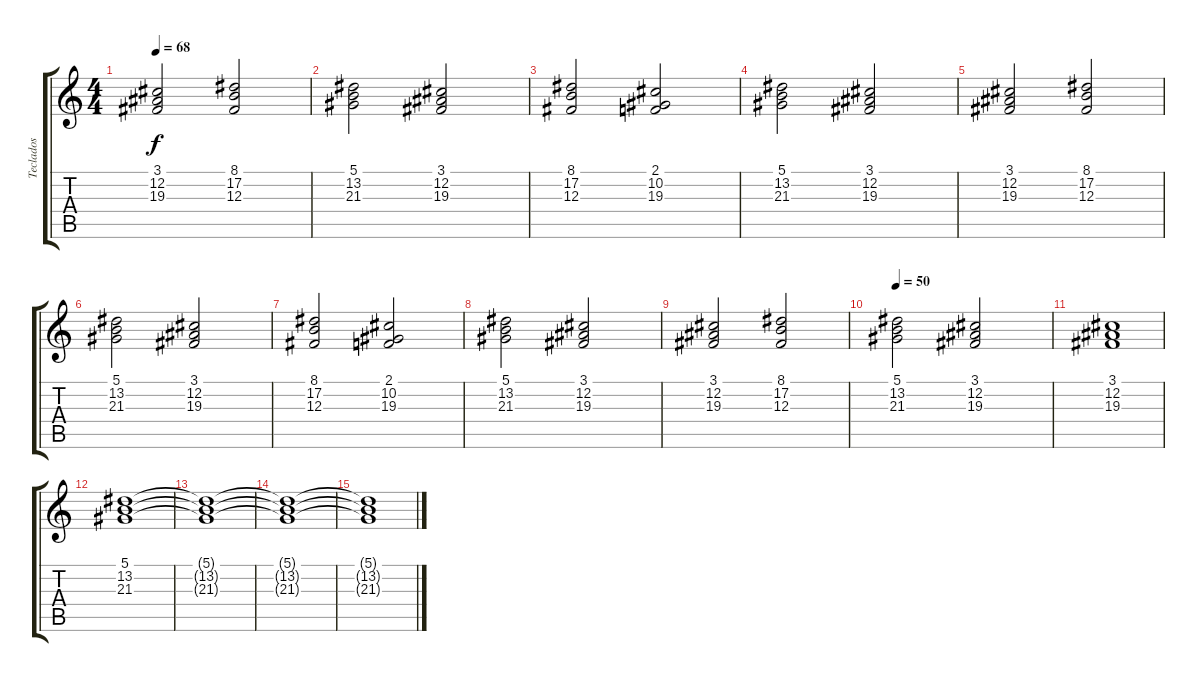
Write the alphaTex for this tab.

\track ("Teclados" "Teclados") {instrument stringensemble1}
\staff {score tabs}
\tuning (Eb4 Bb3 Gb3 Db3 Ab2 Eb2) {hide}
\ts (4 4)
\tempo 68
\clef g2
\ks c
(3.1 12.2 19.3).2{dy f} (8.1 17.2 12.3).2 |
(5.1 13.2 21.3).2 (3.1 12.2 19.3).2 |
(8.1 17.2 12.3).2 (2.1 10.2 19.3).2 |
(5.1 13.2 21.3).2 (3.1 12.2 19.3).2 |
(3.1 12.2 19.3).2 (8.1 17.2 12.3).2 |
(5.1 13.2 21.3).2 (3.1 12.2 19.3).2 |
(8.1 17.2 12.3).2 (2.1 10.2 19.3).2 |
(5.1 13.2 21.3).2 (3.1 12.2 19.3).2 |
(3.1 12.2 19.3).2 (8.1 17.2 12.3).2 |
\tempo 50
(5.1 13.2 21.3).2 (3.1 12.2 19.3).2 |
(3.1 12.2 19.3).1 |
(5.1 13.2 21.3).1 |
(5.1{t} 13.2{t} 21.3{t}).1 |
(5.1{t} 13.2{t} 21.3{t}).1 |
(5.1{t} 13.2{t} 21.3{t}).1
